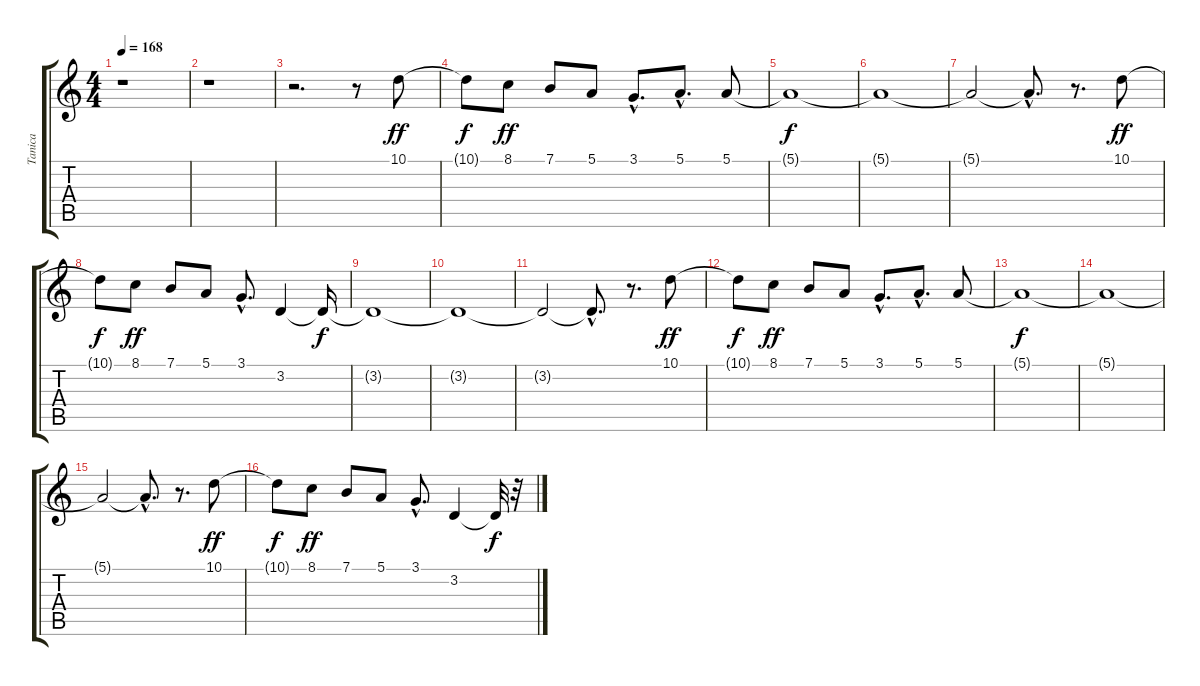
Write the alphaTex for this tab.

\track ("Tanica" "Tanica") {instrument lead2sawtooth}
\staff {score tabs}
\tuning (E4 B3 G3 D3 A2 E2) {hide}
\ts (4 4)
\tempo 168
\clef g2
\ks c
r.1{dy ff instrument lead2sawtooth} |
r.1 |
r.2{d} r.8 10.1.8 |
10.1{t}.8{dy f} 8.1.8{dy ff} 7.1.8 5.1.8 3.1{hac}.8{d} 5.1{hac}.8{d} 5.1.8 |
5.1{t}.1{dy f} |
5.1{t}.1 |
5.1{t}.2 5.1{hac t}.8{d} r.8{d} 10.1.8{dy ff} |
10.1{t}.8{dy f} 8.1.8{dy ff} 7.1.8 5.1.8 3.1{hac}.8{d} 3.2.4 3.2{t}.16{dy f} |
3.2{t}.1 |
3.2{t}.1 |
3.2{t}.2 3.2{hac t}.8{d} r.8{d} 10.1.8{dy ff} |
10.1{t}.8{dy f} 8.1.8{dy ff} 7.1.8 5.1.8 3.1{hac}.8{d} 5.1{hac}.8{d} 5.1.8 |
5.1{t}.1{dy f} |
5.1{t}.1 |
5.1{t}.2 5.1{hac t}.8{d} r.8{d} 10.1.8{dy ff} |
10.1{t}.8{dy f} 8.1.8{dy ff} 7.1.8 5.1.8 3.1{hac}.8{d} 3.2.4 3.2{t}.32{dy f} r.32
